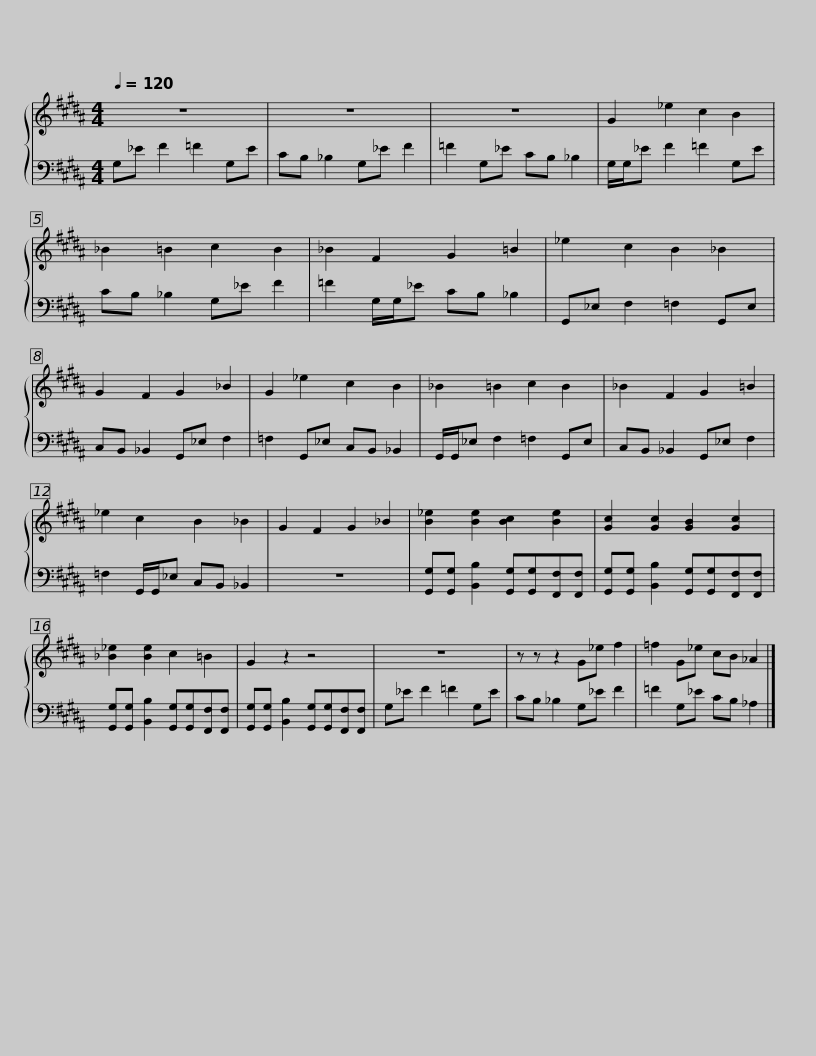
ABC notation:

X:1
%%score { 1 | 2 }
L:1/8
Q:1/4=120
M:4/4
I:linebreak $
K:B
V:1 treble
V:2 bass
V:1
 z8 | z8 | z8 | G2 _e2 c2 B2 | _B2 =B2 c2 B2 |$ %5
 _B2 F2 G2 =B2 | _e2 c2 B2 _B2 | G2 F2 G2 _B2 | G2 _e2 c2 B2 | _B2 =B2 c2 B2 |$ %10
 _B2 F2 G2 =B2 | _e2 c2 B2 _B2 | G2 F2 G2 _B2 | [B_e]2 [Be]2 [Bc]2 [Be]2 | [Gc]2 [Gc]2 [GB]2 [Gc]2 | %15
 [_B_e]2 [Be]2 c2 =B2 |$ G2 z2 z4 | z8 | z z z2 G_e f2 | =f2 G_e cB _A2 |] %20
V:2
 G,_E F2 =F2 G,E | CB, _B,2 G,_E F2 | =F2 G,_E CB, _B,2 | G,/G,/_E F2 =F2 G,E | CB, _B,2 G,_E F2 |$ %5
 =F2 G,/G,/_E CB, _B,2 | G,,_E, F,2 =F,2 G,,E, | C,B,, _B,,2 G,,_E, F,2 | =F,2 G,,_E, C,B,, _B,,2 | G,,/G,,/_E, F,2 =F,2 G,,E, |$ %10
 C,B,, _B,,2 G,,_E, F,2 | =F,2 G,,/G,,/_E, C,B,, _B,,2 | z8 | [G,,G,][G,,G,] [B,,B,]2 [G,,G,][G,,G,][F,,F,][F,,F,] | [G,,G,][G,,G,] [B,,B,]2 [G,,G,][G,,G,][F,,F,][F,,F,] | %15
 [G,,G,][G,,G,] [B,,B,]2 [G,,G,][G,,G,][F,,F,][F,,F,] |$ [G,,G,][G,,G,] [B,,B,]2 [G,,G,][G,,G,][F,,F,][F,,F,] | G,_E F2 =F2 G,E | CB, _B,2 G,_E F2 | =F2 G,_E CB, _A,2 |] %20
